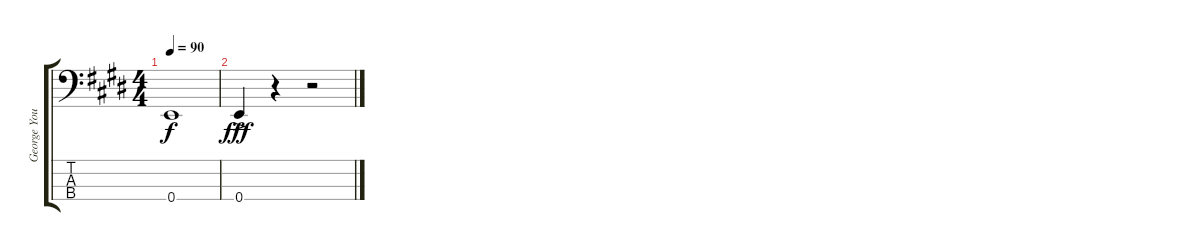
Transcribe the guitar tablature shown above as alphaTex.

\track ("George Young" "George You") {instrument electricbassfinger}
\staff {score tabs}
\tuning (G2 D2 A1 E1) {hide}
\ts (4 4)
\tempo 90
\clef f4
\ks e
0.4.1{dy f} |
0.4{ac}.4{dy fff} r.4 r.2
